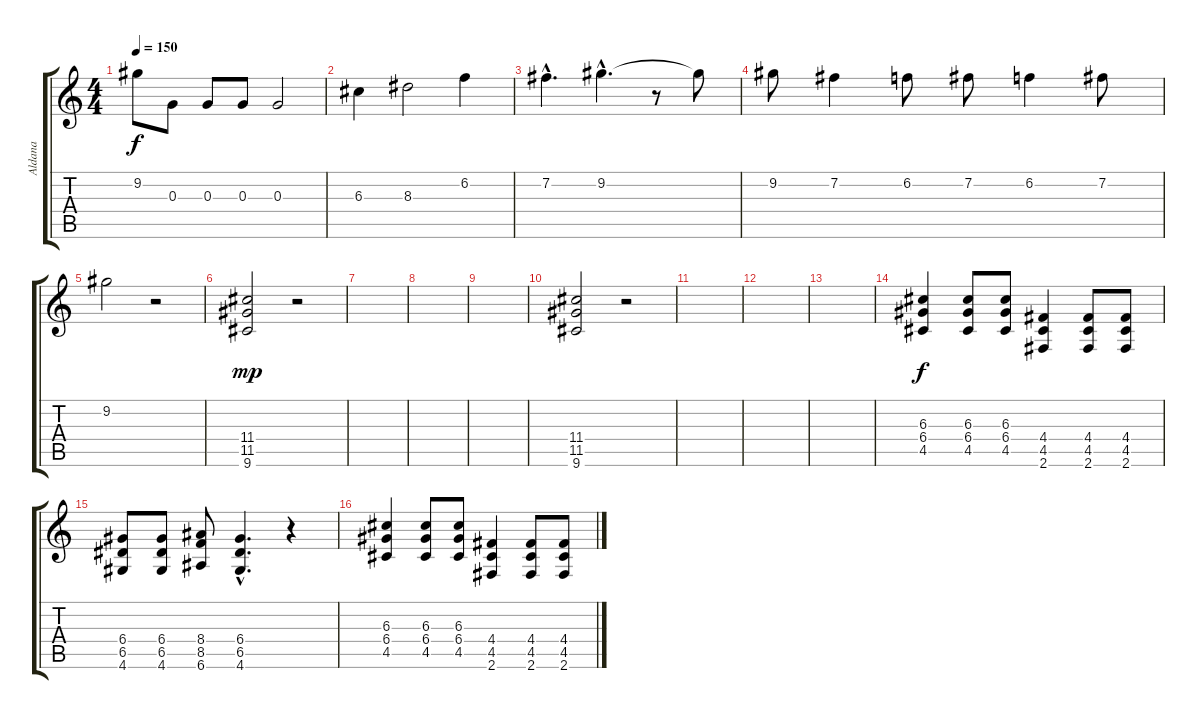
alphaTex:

\track ("Aldana" "Aldana") {instrument electricguitarmuted}
\staff {score tabs}
\tuning (E4 B3 G3 D3 A2 E2) {hide}
\ts (4 4)
\tempo 150
\clef g2
\ks c
9.2.8{dy f} 0.3.8 0.3.8 0.3.8 0.3.2 |
6.3.4 8.3.2 6.2.4 |
7.2{hac}.4{d} 9.2{hac}.4{d} r.8 9.2{t}.8 |
9.2.8 7.2.4 6.2.8 7.2.8 6.2.4 7.2.8 |
9.2.2 r.2 |
(11.4 11.5 9.6).2{dy mp} r.2 |
|
|
|
(11.4 11.5 9.6).2 r.2 |
|
|
|
(6.3 6.4 4.5).4{dy f} (6.3 6.4 4.5).8 (6.3 6.4 4.5).8 (4.4 4.5 2.6).4 (4.4 4.5 2.6).8 (4.4 4.5 2.6).8 |
(6.4 6.5 4.6).8 (6.4 6.5 4.6).8 (8.4 8.5 6.6).8 (6.4{hac} 6.5{hac} 4.6{hac}).4{d} r.4 |
(6.3 6.4 4.5).4 (6.3 6.4 4.5).8 (6.3 6.4 4.5).8 (4.4 4.5 2.6).4 (4.4 4.5 2.6).8 (4.4 4.5 2.6).8
